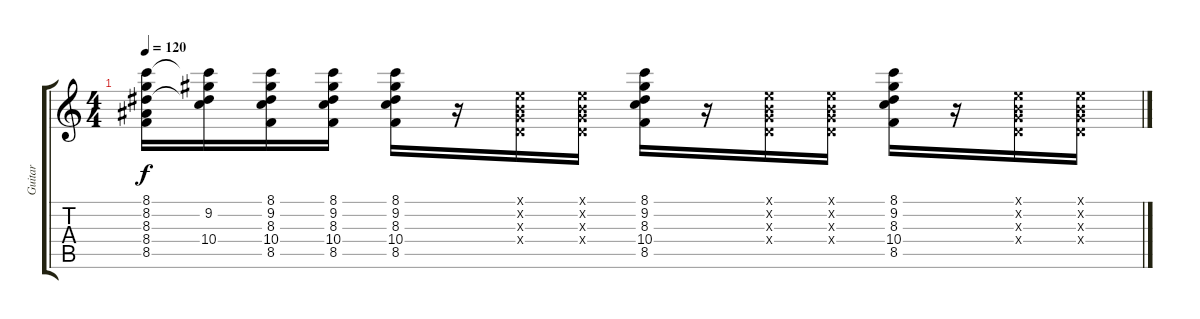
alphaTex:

\track ("Guitar" "Guitar") {instrument electricguitarmuted}
\staff {score tabs}
\tuning (E4 B3 G3 D3 A2 E2) {hide}
\ts (4 4)
\tempo 120
\clef g2
\ks c
(8.1 8.2 8.3 8.4 8.5).16{dy f} (8.1{t} 9.2 8.3{t} 10.4).16 (8.1 9.2 8.3 10.4 8.5).16 (8.1 9.2 8.3 10.4 8.5).16 (8.1 9.2 8.3 10.4 8.5).16 r.16 (0.1{x} 0.2{x} 0.3{x} 0.4{x}).16 (0.1{x} 0.2{x} 0.3{x} 0.4{x}).16 (8.1 9.2 8.3 10.4 8.5).16 r.16 (0.1{x} 0.2{x} 0.3{x} 0.4{x}).16 (0.1{x} 0.2{x} 0.3{x} 0.4{x}).16 (8.1 9.2 8.3 10.4 8.5).16 r.16 (0.1{x} 0.2{x} 0.3{x} 0.4{x}).16 (0.1{x} 0.2{x} 0.3{x} 0.4{x}).16
